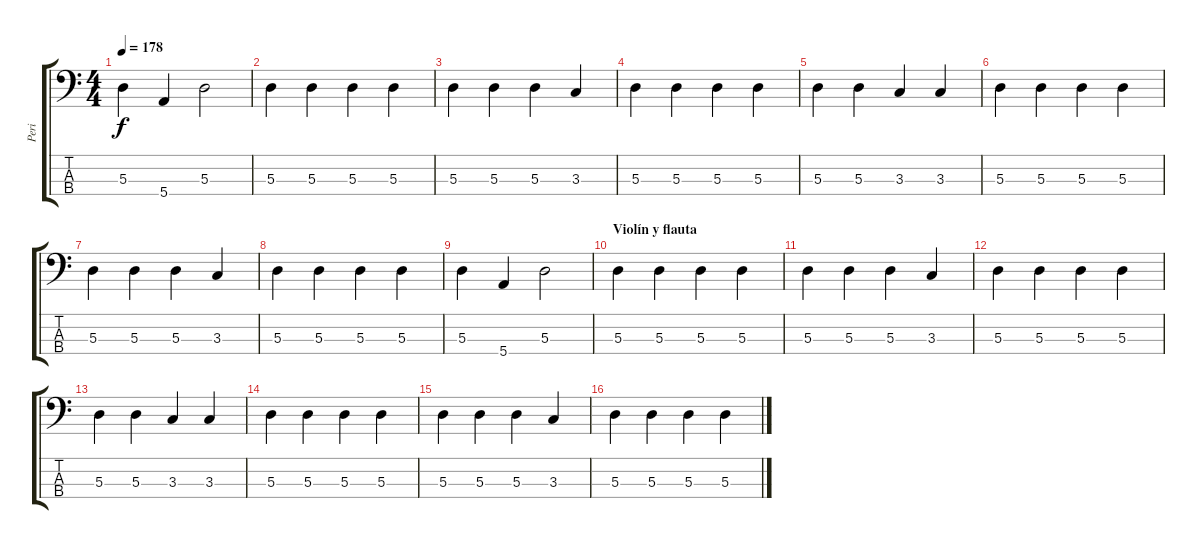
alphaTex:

\track ("Peri" "Peri") {instrument electricbassfinger}
\staff {score tabs}
\tuning (G2 D2 A1 E1) {hide}
\ts (4 4)
\tempo 178
\clef f4
\ks c
5.3.4{dy f} 5.4.4 5.3.2 |
5.3.4 5.3.4 5.3.4 5.3.4 |
5.3.4 5.3.4 5.3.4 3.3.4 |
5.3.4 5.3.4 5.3.4 5.3.4 |
5.3.4 5.3.4 3.3.4 3.3.4 |
5.3.4 5.3.4 5.3.4 5.3.4 |
5.3.4 5.3.4 5.3.4 3.3.4 |
5.3.4 5.3.4 5.3.4 5.3.4 |
5.3.4 5.4.4 5.3.2 |
\section ("" "Violín y flauta")
5.3.4 5.3.4 5.3.4 5.3.4 |
5.3.4 5.3.4 5.3.4 3.3.4 |
5.3.4 5.3.4 5.3.4 5.3.4 |
5.3.4 5.3.4 3.3.4 3.3.4 |
5.3.4 5.3.4 5.3.4 5.3.4 |
5.3.4 5.3.4 5.3.4 3.3.4 |
5.3.4 5.3.4 5.3.4 5.3.4
